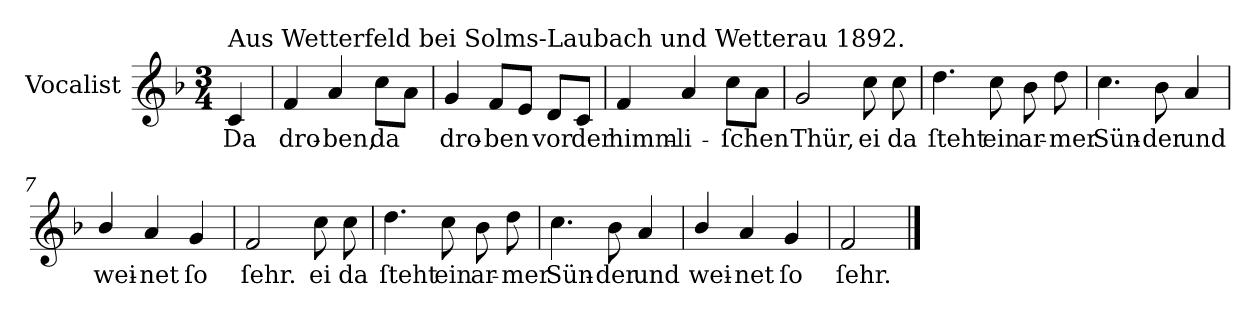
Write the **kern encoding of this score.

**kern	**text
*part1	*part1
*staff1	*staff1
*I"Vocalist	*
*k[b-]	*
*F:	*
*M3/4	*
=	=
!LO:TX:a:t=Aus Wetterfeld bei Solms-Laubach und Wetterau 1892.	!
4c	Da
=1	=1
4f	dro-
4a	-ben,
8ccL	da
8aJ	.
=2	=2
4g	dro-
8fL	-ben
8eJ	.
8dL	vor
8cJ	der
=3	=3
4f	himm-
4a	-li-
8ccL	-ſchen
8aJ	.
=4	=4
2g	Thür,
8cc	ei
8cc	da
=5	=5
4.dd	ſteht
8cc	ein
8b-	ar-
8dd	-mer
=6	=6
4.cc	Sün-
8b-	-der
4a	und
=7	=7
4b-/	wei-
4a	-net
4g	ſo
=8	=8
2f	ſehr.
8cc	ei
8cc	da
=9	=9
4.dd	ſteht
8cc	ein
8b-	ar-
8dd	-mer
=10	=10
4.cc	Sün-
8b-	-der
4a	und
=11	=11
4b-/	wei-
4a	-net
4g	ſo
=12	=12
2f	ſehr.
==	==
*-	*-
